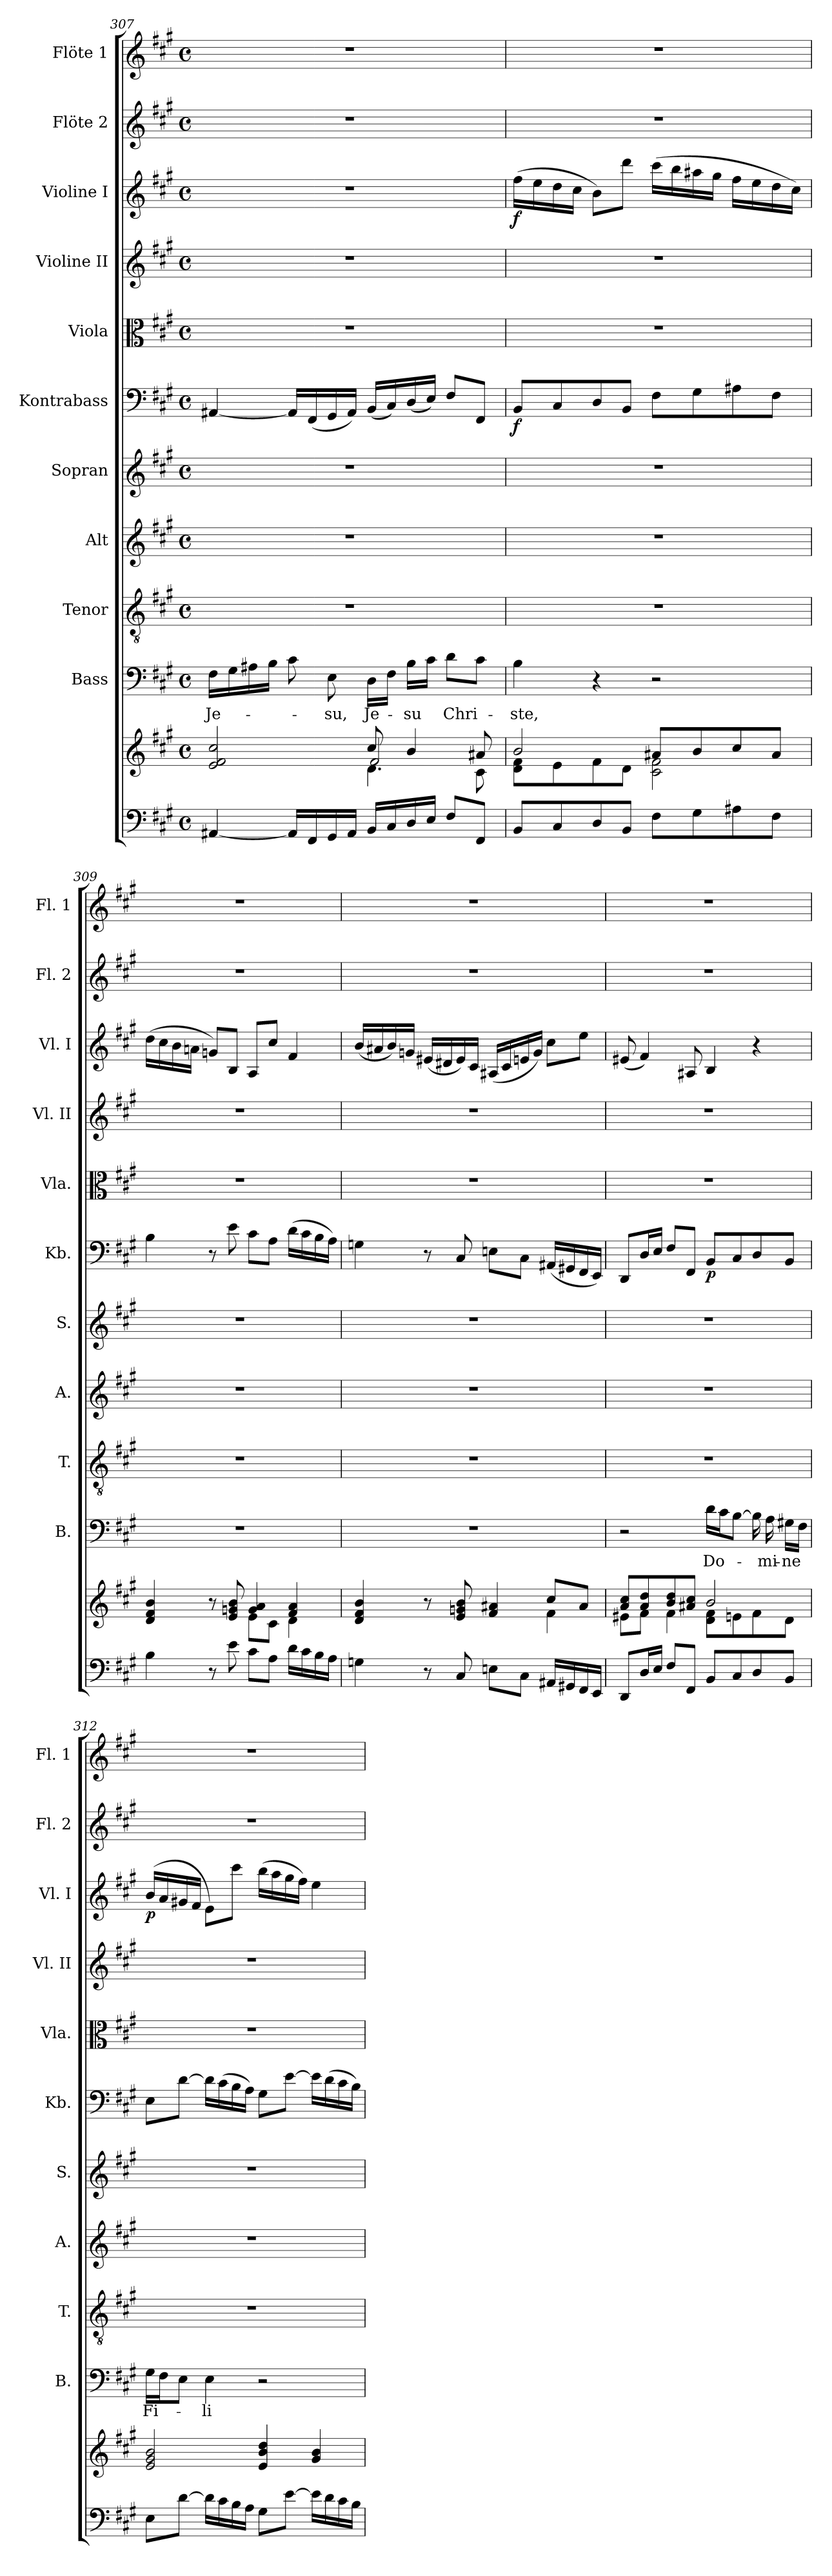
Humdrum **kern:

**kern	**kern	**kern	**text	**kern	**kern	**kern	**kern	**dynam	**kern	**kern	**kern	**dynam	**kern	**kern
*part11	*part11	*part10	*part10	*part9	*part8	*part7	*part6	*part6	*part5	*part4	*part3	*part3	*part2	*part1
*staff12	*staff11	*staff10	*staff10	*staff9	*staff8	*staff7	*staff6	*staff6	*staff5	*staff4	*staff3	*staff3	*staff2	*staff1
*	*	*I"Bass	*	*I"Tenor	*I"Alt	*I"Sopran	*I"Kontrabass	*	*I"Viola	*I"Violine II	*I"Violine I	*	*I"Flöte 2	*I"Flöte 1
*	*	*I'B.	*	*I'T.	*I'A.	*I'S.	*I'Kb.	*	*I'Vla.	*I'Vl. II	*I'Vl. I	*	*I'Fl. 2	*I'Fl. 1
*clefF4	*clefG2	*clefF4	*	*clefGv2	*clefG2	*clefG2	*clefF4	*	*clefC3	*clefG2	*clefG2	*	*clefG2	*clefG2
*	*	*	*	*	*	*	*ITrd7c12	*	*	*	*	*	*	*
*k[f#c#g#]	*k[f#c#g#]	*k[f#c#g#]	*	*k[f#c#g#]	*k[f#c#g#]	*k[f#c#g#]	*k[f#c#g#]	*	*k[f#c#g#]	*k[f#c#g#]	*k[f#c#g#]	*	*k[f#c#g#]	*k[f#c#g#]
*A:	*A:	*A:	*	*A:	*A:	*A:	*A:	*	*A:	*A:	*A:	*	*A:	*A:
*M4/4	*M4/4	*M4/4	*	*M4/4	*M4/4	*M4/4	*M4/4	*	*M4/4	*M4/4	*M4/4	*	*M4/4	*M4/4
*met(c)	*met(c)	*met(c)	*	*met(c)	*met(c)	*met(c)	*met(c)	*	*met(c)	*met(c)	*met(c)	*	*met(c)	*met(c)
=307	=307	=307	=307	=307	=307	=307	=307	=307	=307	=307	=307	=307	=307	=307
*	*^	*	*	*	*	*	*	*	*	*	*	*	*	*
*	*	*^	*	*	*	*	*	*	*	*	*	*	*	*	*
!	!	!	!	!	!LO:LY:b	!	!	!	!	!	!	!	!	!	!	!
[4AA#X/	2e/ 2f#/ 2cc#/	2ryy	2ryy	16F#\LL	Je-	1r	1r	1r	[4AAA#X/	.	1r	1r	1r	.	1r	1r
.	.	.	.	16G#\	.	.	.	.	.	.	.	.	.	.	.	.
.	.	.	.	16A#X\	.	.	.	.	.	.	.	.	.	.	.	.
.	.	.	.	16B\JJ	.	.	.	.	.	.	.	.	.	.	.	.
16AA#/LL]	.	.	.	8c#\	.	.	.	.	16AAA#/LL]	.	.	.	.	.	.	.
16FF#/	.	.	.	.	.	.	.	.	(<16FFF#/	.	.	.	.	.	.	.
!	!	!	!	!	!LO:LY:b	!	!	!	!	!	!	!	!	!	!	!
16GG#/	.	.	.	8E\	-su,	.	.	.	16GGG#/	.	.	.	.	.	.	.
16AA#/JJ	.	.	.	.	.	.	.	.	16AAA#/JJ)	.	.	.	.	.	.	.
!	!	!	!	!	!LO:LY:b	!	!	!	!	!	!	!	!	!	!	!
16BB/LL	8cc#/	4.d\	2f#/	16D\LL	Je-	.	.	.	(<16BBB/LL	.	.	.	.	.	.	.
16C#/	.	.	.	16F#\JJ	.	.	.	.	16CC#/)	.	.	.	.	.	.	.
!	!	!	!	!	!LO:LY:b	!	!	!	!	!	!	!	!	!	!	!
16D/	4b/	.	.	16B\LL	-su	.	.	.	(<16DD/	.	.	.	.	.	.	.
16E/JJ	.	.	.	16c#\JJ	.	.	.	.	16EE/JJ)	.	.	.	.	.	.	.
!	!	!	!	!	!LO:LY:b	!	!	!	!	!	!	!	!	!	!	!
8F#/L	.	.	.	8d\L	Chri-	.	.	.	8FF#/L	.	.	.	.	.	.	.
8FF#/J	8a#X/	8c#\	.	8c#\J	.	.	.	.	8FFF#/J	.	.	.	.	.	.	.
*	*	*v	*v	*	*	*	*	*	*	*	*	*	*	*	*	*
!!LO:PB:g=z
=308	=308	=308	=308	=308	=308	=308	=308	=308	=308	=308	=308	=308	=308	=308	=308
!	!	!	!	!LO:LY:b	!	!	!	!	!LO:DY:b	!	!	!	!LO:DY:b	!	!
8BB/L	2b/	8d\ 8f#\L	4B\	-ste,	1r	1r	1r	8BBB/L	f	1r	1r	(>16ff#\LL	f	1r	1r
.	.	.	.	.	.	.	.	.	.	.	.	16ee\	.	.	.
8C#/	.	8e\	.	.	.	.	.	8CC#/	.	.	.	16dd\	.	.	.
.	.	.	.	.	.	.	.	.	.	.	.	16cc#\JJ	.	.	.
8D/	.	8f#\	4r	.	.	.	.	8DD/	.	.	.	8b\L)	.	.	.
8BB/J	.	8d\J	.	.	.	.	.	8BBB/J	.	.	.	8ddd\J	.	.	.
8F#\L	8a#X/L	2c#\ 2f#\	2r	.	.	.	.	8FF#\L	.	.	.	(>16ccc#\LL	.	.	.
.	.	.	.	.	.	.	.	.	.	.	.	16bb\	.	.	.
8G#\	8b/	.	.	.	.	.	.	8GG#\	.	.	.	16aa#X\	.	.	.
.	.	.	.	.	.	.	.	.	.	.	.	16gg#\JJ	.	.	.
8A#X\	8cc#/	.	.	.	.	.	.	8AA#X\	.	.	.	16ff#\LL	.	.	.
.	.	.	.	.	.	.	.	.	.	.	.	16ee\	.	.	.
8F#\J	8a#/J	.	.	.	.	.	.	8FF#\J	.	.	.	16dd\	.	.	.
.	.	.	.	.	.	.	.	.	.	.	.	16cc#\JJ)	.	.	.
=309	=309	=309	=309	=309	=309	=309	=309	=309	=309	=309	=309	=309	=309	=309	=309
4B\	4d/ 4f#/ 4b/	2ryy	1r	.	1r	1r	1r	4BB\	.	1r	1r	(>16dd\LL	.	1r	1r
.	.	.	.	.	.	.	.	.	.	.	.	16cc#\	.	.	.
.	.	.	.	.	.	.	.	.	.	.	.	16b\	.	.	.
.	.	.	.	.	.	.	.	.	.	.	.	16an\JJ	.	.	.
8r	8r	.	.	.	.	.	.	8r	.	.	.	8gn/L)	.	.	.
8e\	8e/ 8gn/ 8b/	.	.	.	.	.	.	8E\	.	.	.	8B/J	.	.	.
8c#\L	4g/ 4a/	8e\L	.	.	.	.	.	8C#\L	.	.	.	8A/L	.	.	.
8A\J	.	8c#\J	.	.	.	.	.	8AA\J	.	.	.	8cc#/J	.	.	.
16d\LL	4f#/ 4a/	4d\	.	.	.	.	.	(>16D\LL	.	.	.	4f#/	.	.	.
16c#\	.	.	.	.	.	.	.	16C#\	.	.	.	.	.	.	.
16B\	.	.	.	.	.	.	.	16BB\	.	.	.	.	.	.	.
16A\JJ	.	.	.	.	.	.	.	16AA\JJ)	.	.	.	.	.	.	.
=310	=310	=310	=310	=310	=310	=310	=310	=310	=310	=310	=310	=310	=310	=310	=310
4Gn\	4d/ 4f#/ 4b/	2.ryy	1r	.	1r	1r	1r	4GGn\	.	1r	1r	(<16b/LL	.	1r	1r
.	.	.	.	.	.	.	.	.	.	.	.	16a#X/	.	.	.
.	.	.	.	.	.	.	.	.	.	.	.	16b/)	.	.	.
.	.	.	.	.	.	.	.	.	.	.	.	16gn/JJ	.	.	.
8r	8r	.	.	.	.	.	.	8r	.	.	.	(<16e#X/LL	.	.	.
.	.	.	.	.	.	.	.	.	.	.	.	16d#X/	.	.	.
8C#/	8e/ 8gn/ 8b/	.	.	.	.	.	.	8CC#/	.	.	.	16e#/)	.	.	.
.	.	.	.	.	.	.	.	.	.	.	.	16c#/JJ	.	.	.
8En\L	4f#/ 4a#X/	.	.	.	.	.	.	8EEn\L	.	.	.	(<16A#X/LL	.	.	.
.	.	.	.	.	.	.	.	.	.	.	.	16c#/	.	.	.
8C#\J	.	.	.	.	.	.	.	8CC#\J	.	.	.	16en/	.	.	.
.	.	.	.	.	.	.	.	.	.	.	.	16g/JJ)	.	.	.
16AA#X/LL	8cc#/L	4f#\	.	.	.	.	.	(<16AAA#X/LL	.	.	.	8cc#\L	.	.	.
16GG#X/	.	.	.	.	.	.	.	16GGG#X/	.	.	.	.	.	.	.
16FF#/	8a#/J	.	.	.	.	.	.	16FFF#/	.	.	.	8ee\J	.	.	.
16EE/JJ	.	.	.	.	.	.	.	16EEE/JJ)	.	.	.	.	.	.	.
!!LO:PB:g=z
=311	=311	=311	=311	=311	=311	=311	=311	=311	=311	=311	=311	=311	=311	=311	=311
8DD/L	8a/ 8cc#/L	8e#X\L	2r	.	1r	1r	1r	8DDD/L	.	1r	1r	(<8e#X/	.	1r	1r
16D/L	8a/ 8dd/	8f#\J	.	.	.	.	.	16DD/L	.	.	.	4f#/)	.	.	.
16E/JJ	.	.	.	.	.	.	.	16EE/JJ	.	.	.	.	.	.	.
8F#/L	8b/ 8dd/	4f#\	.	.	.	.	.	8FF#/L	.	.	.	.	.	.	.
8FF#/J	8a#X/ 8cc#/J	.	.	.	.	.	.	8FFF#/J	.	.	.	8A#X/	.	.	.
!	!	!	!	!LO:LY:b	!	!	!	!	!LO:DY:b	!	!	!	!	!	!
8BB/L	2b/	8d\ 8f#\L	16d\LL	Do-	.	.	.	8BBB/L	p	.	.	4B/	.	.	.
.	.	.	16c#\J	.	.	.	.	.	.	.	.	.	.	.	.
8C#/	.	8en\	[8B\J	.	.	.	.	8CC#/	.	.	.	.	.	.	.
8D/	.	8f#\	16B\]	.	.	.	.	8DD/	.	.	.	4r	.	.	.
!	!	!	!	!LO:LY:b	!	!	!	!	!	!	!	!	!	!	!
.	.	.	16A\	-mi-	.	.	.	.	.	.	.	.	.	.	.
!	!	!	!	!LO:LY:b	!	!	!	!	!	!	!	!	!	!	!
8BB/J	.	8d\J	16G#X\LL	-ne	.	.	.	8BBB/J	.	.	.	.	.	.	.
.	.	.	16F#\JJ	.	.	.	.	.	.	.	.	.	.	.	.
*	*v	*v	*	*	*	*	*	*	*	*	*	*	*	*	*
=312	=312	=312	=312	=312	=312	=312	=312	=312	=312	=312	=312	=312	=312	=312
!	!	!	!LO:LY:b	!	!	!	!	!	!	!	!	!LO:DY:b	!	!
8E\L	2e/ 2g#/ 2b/	16G#\LL	Fi-	1r	1r	1r	8EE\L	.	1r	1r	(<16b/LL	p	1r	1r
.	.	16F#\J	.	.	.	.	.	.	.	.	16a/	.	.	.
[8d\J	.	8E\J	.	.	.	.	[8D\J	.	.	.	16g#X/	.	.	.
.	.	.	.	.	.	.	.	.	.	.	16f#/JJ	.	.	.
!	!	!	!LO:LY:b	!	!	!	!	!	!	!	!	!	!	!
16d\LL]	.	4E\	-li	.	.	.	16D\LL]	.	.	.	8e\L)	.	.	.
16c#\	.	.	.	.	.	.	(>16C#\	.	.	.	.	.	.	.
16B\	.	.	.	.	.	.	16BB\	.	.	.	8ccc#\J	.	.	.
16A\JJ	.	.	.	.	.	.	16AA\JJ)	.	.	.	.	.	.	.
8G#\L	4e/ 4b/ 4dd/	2r	.	.	.	.	8GG#\L	.	.	.	(>16bb\LL	.	.	.
.	.	.	.	.	.	.	.	.	.	.	16aa\	.	.	.
[8e\J	.	.	.	.	.	.	[8E\J	.	.	.	16gg#\	.	.	.
.	.	.	.	.	.	.	.	.	.	.	16ff#\JJ)	.	.	.
16e\LL]	4g#/ 4b/	.	.	.	.	.	16E\LL]	.	.	.	4ee\	.	.	.
16d\	.	.	.	.	.	.	(>16D\	.	.	.	.	.	.	.
16c#\	.	.	.	.	.	.	16C#\	.	.	.	.	.	.	.
16B\JJ	.	.	.	.	.	.	16BB\JJ)	.	.	.	.	.	.	.
=	=	=	=	=	=	=	=	=	=	=	=	=	=	=
*-	*-	*-	*-	*-	*-	*-	*-	*-	*-	*-	*-	*-	*-	*-
